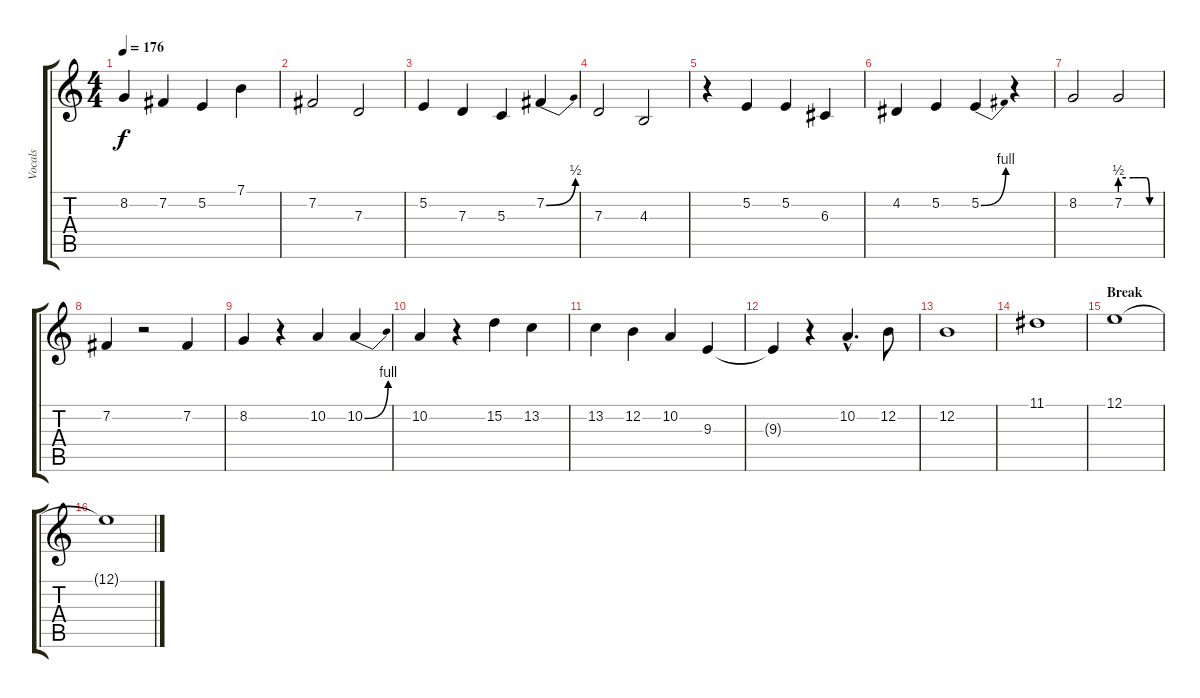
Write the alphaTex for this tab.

\track ("Vocals" "Vocals") {instrument lead2sawtooth}
\staff {score tabs}
\tuning (E4 B3 G3 D3 A2 E2) {hide}
\ts (4 4)
\tempo 176
\clef g2
\ks c
8.2.4{dy f} 7.2.4 5.2.4 7.1.4 |
7.2.2 7.3.2 |
5.2.4 7.3.4 5.3.4 7.2{be (bend 0 0 60 2)}.4 |
7.3.2 4.3.2 |
r.4 5.2.4 5.2.4 6.3.4 |
4.2.4 5.2.4 5.2{be (bend 0 0 60 4)}.4 r.4 |
8.2.2 7.2{be (custom 0 2 20 2 30 2 40 2 45 0 60 0)}.2 |
7.2.4 r.2 7.2.4 |
8.2.4 r.4 10.2.4 10.2{be (bend 0 0 60 4)}.4 |
10.2.4 r.4 15.2.4 13.2.4 |
13.2.4 12.2.4 10.2.4 9.3.4 |
9.3{t}.4 r.4 10.2{hac}.4{d} 12.2.8 |
12.2.1 |
11.1.1 |
\section ("" "Break")
12.1.1{volume 0} |
12.1{t}.1
